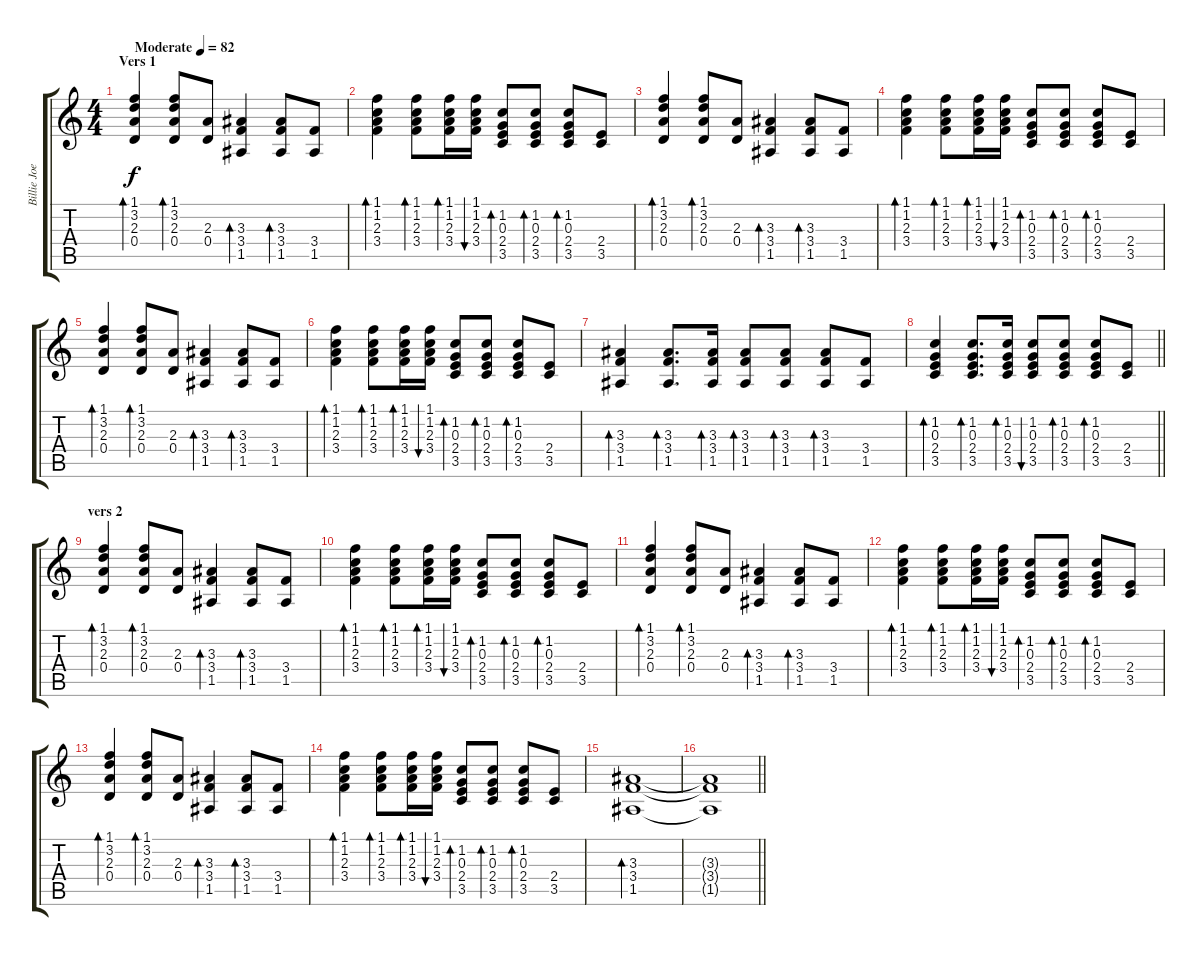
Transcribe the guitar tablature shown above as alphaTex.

\track ("Billie Joe acoustic guitar" "Billie Joe") {instrument acousticguitarsteel}
\staff {score tabs}
\tuning (E4 B3 G3 D3 A2 E2) {hide}
\ts (4 4)
\section ("" "Vers 1")
\tempo (82 "Moderate")
\clef g2
\ks c
(1.1 3.2 2.3 0.4).4{bd 30 dy f instrument acousticguitarsteel} (1.1 3.2 2.3 0.4).8{bd 30} (2.3 0.4).8 (3.3 3.4 1.5).4{bd 30} (3.3 3.4 1.5).8{bd 30} (3.4 1.5).8 |
(1.1 1.2 2.3 3.4).4{bd 30} (1.1 1.2 2.3 3.4).8{bd 30} (1.1 1.2 2.3 3.4).16{bd 30} (1.1 1.2 2.3 3.4).16{bu 30} (1.2 0.3 2.4 3.5).8{bd 30} (1.2 0.3 2.4 3.5).8{bd 30} (1.2 0.3 2.4 3.5).8{bd 30} (2.4 3.5).8 |
(1.1 3.2 2.3 0.4).4{bd 30} (1.1 3.2 2.3 0.4).8{bd 30} (2.3 0.4).8 (3.3 3.4 1.5).4{bd 30} (3.3 3.4 1.5).8{bd 30} (3.4 1.5).8 |
(1.1 1.2 2.3 3.4).4{bd 30} (1.1 1.2 2.3 3.4).8{bd 30} (1.1 1.2 2.3 3.4).16{bd 30} (1.1 1.2 2.3 3.4).16{bu 30} (1.2 0.3 2.4 3.5).8{bd 30} (1.2 0.3 2.4 3.5).8{bd 30} (1.2 0.3 2.4 3.5).8{bd 30} (2.4 3.5).8 |
(1.1 3.2 2.3 0.4).4{bd 30} (1.1 3.2 2.3 0.4).8{bd 30} (2.3 0.4).8 (3.3 3.4 1.5).4{bd 30} (3.3 3.4 1.5).8{bd 30} (3.4 1.5).8 |
(1.1 1.2 2.3 3.4).4{bd 30} (1.1 1.2 2.3 3.4).8{bd 30} (1.1 1.2 2.3 3.4).16{bd 30} (1.1 1.2 2.3 3.4).16{bu 30} (1.2 0.3 2.4 3.5).8{bd 30} (1.2 0.3 2.4 3.5).8{bd 30} (1.2 0.3 2.4 3.5).8{bd 30} (2.4 3.5).8 |
(3.3 3.4 1.5).4{bd 30} (3.3 3.4 1.5).8{d bd 30} (3.3 3.4 1.5).16{bd 30} (3.3 3.4 1.5).8{bd 30} (3.3 3.4 1.5).8{bd 30} (3.3 3.4 1.5).8{bd 30} (3.4 1.5).8 |
\barLineRight lightlight
(1.2 0.3 2.4 3.5).4{bd 30} (1.2 0.3 2.4 3.5).8{d bd 30} (1.2 0.3 2.4 3.5).16{bd 30} (1.2 0.3 2.4 3.5).8{bu 30} (1.2 0.3 2.4 3.5).8{bd 30} (1.2 0.3 2.4 3.5).8{bd 30} (2.4 3.5).8 |
\section ("" "vers 2")
(1.1 3.2 2.3 0.4).4{bd 30} (1.1 3.2 2.3 0.4).8{bd 30} (2.3 0.4).8 (3.3 3.4 1.5).4{bd 30} (3.3 3.4 1.5).8{bd 30} (3.4 1.5).8 |
(1.1 1.2 2.3 3.4).4{bd 30} (1.1 1.2 2.3 3.4).8{bd 30} (1.1 1.2 2.3 3.4).16{bd 30} (1.1 1.2 2.3 3.4).16{bu 30} (1.2 0.3 2.4 3.5).8{bd 30} (1.2 0.3 2.4 3.5).8{bd 30} (1.2 0.3 2.4 3.5).8{bd 30} (2.4 3.5).8 |
(1.1 3.2 2.3 0.4).4{bd 30} (1.1 3.2 2.3 0.4).8{bd 30} (2.3 0.4).8 (3.3 3.4 1.5).4{bd 30} (3.3 3.4 1.5).8{bd 30} (3.4 1.5).8 |
(1.1 1.2 2.3 3.4).4{bd 30} (1.1 1.2 2.3 3.4).8{bd 30} (1.1 1.2 2.3 3.4).16{bd 30} (1.1 1.2 2.3 3.4).16{bu 30} (1.2 0.3 2.4 3.5).8{bd 30} (1.2 0.3 2.4 3.5).8{bd 30} (1.2 0.3 2.4 3.5).8{bd 30} (2.4 3.5).8 |
(1.1 3.2 2.3 0.4).4{bd 30} (1.1 3.2 2.3 0.4).8{bd 30} (2.3 0.4).8 (3.3 3.4 1.5).4{bd 30} (3.3 3.4 1.5).8{bd 30} (3.4 1.5).8 |
(1.1 1.2 2.3 3.4).4{bd 30} (1.1 1.2 2.3 3.4).8{bd 30} (1.1 1.2 2.3 3.4).16{bd 30} (1.1 1.2 2.3 3.4).16{bu 30} (1.2 0.3 2.4 3.5).8{bd 30} (1.2 0.3 2.4 3.5).8{bd 30} (1.2 0.3 2.4 3.5).8{bd 30} (2.4 3.5).8 |
(3.3 3.4 1.5).1{bd 30} |
\barLineRight lightlight
(3.3{t} 3.4{t} 1.5{t}).1
